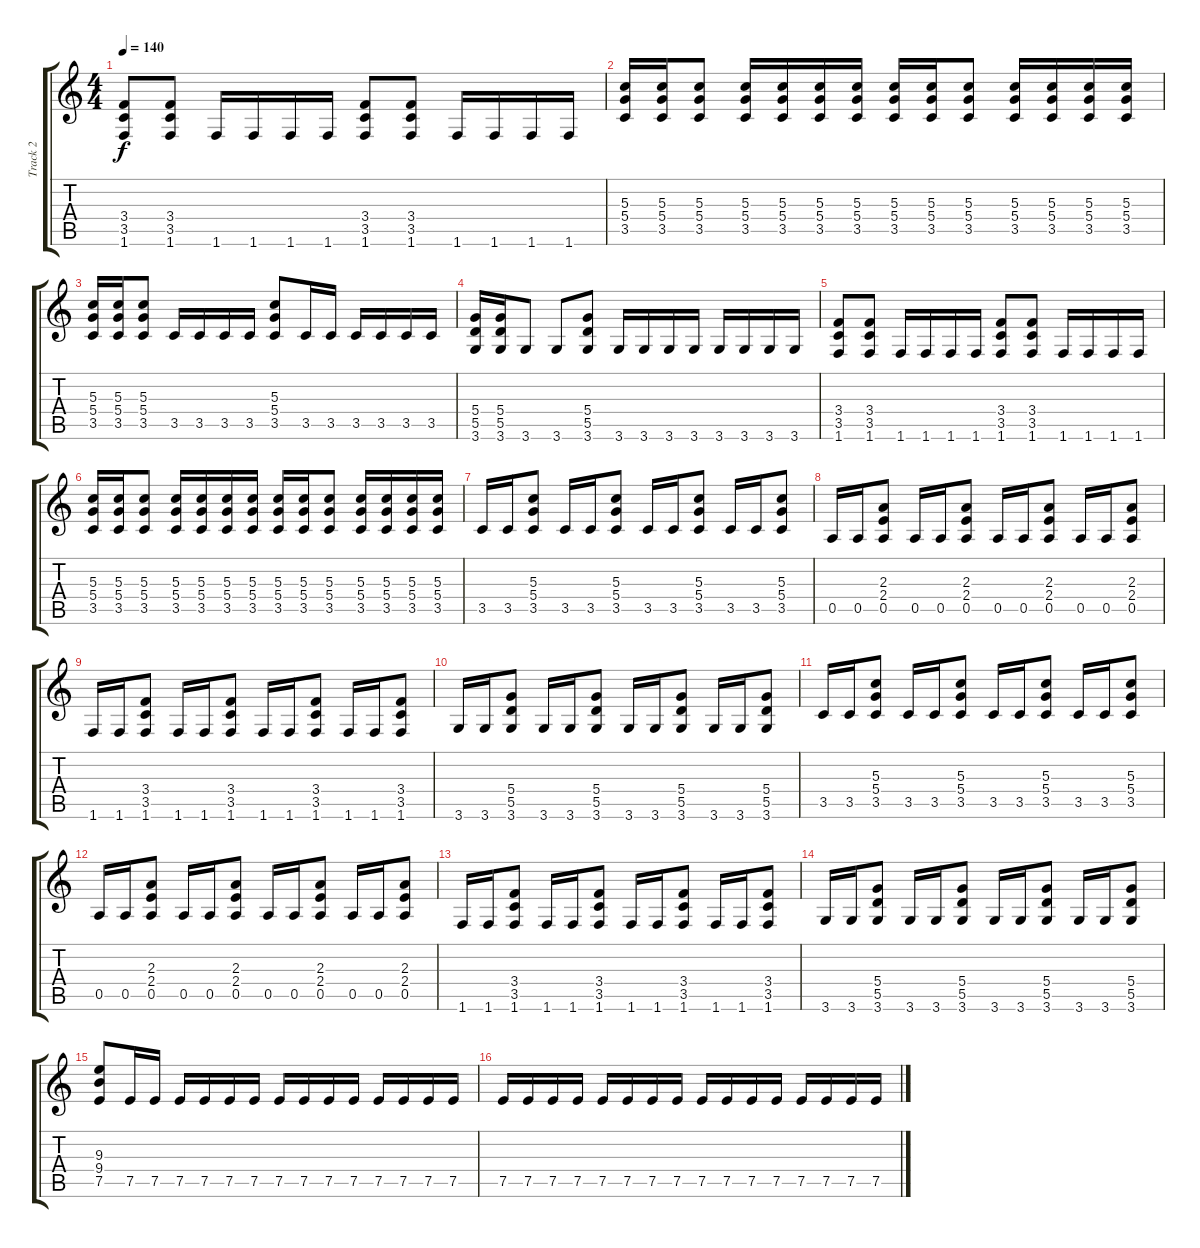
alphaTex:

\track ("Track 2" "Track 2") {instrument distortionguitar}
\staff {score tabs}
\tuning (E4 B3 G3 D3 A2 E2) {hide}
\ts (4 4)
\tempo 140
\clef g2
\ks c
(3.4 3.5 1.6).8{dy f} (3.4 3.5 1.6).8 1.6.16 1.6.16 1.6.16 1.6.16 (3.4 3.5 1.6).8 (3.4 3.5 1.6).8 1.6.16 1.6.16 1.6.16 1.6.16 |
(5.3 5.4 3.5).16 (5.3 5.4 3.5).16 (5.3 5.4 3.5).8 (5.3 5.4 3.5).16 (5.3 5.4 3.5).16 (5.3 5.4 3.5).16 (5.3 5.4 3.5).16 (5.3 5.4 3.5).16 (5.3 5.4 3.5).16 (5.3 5.4 3.5).8 (5.3 5.4 3.5).16 (5.3 5.4 3.5).16 (5.3 5.4 3.5).16 (5.3 5.4 3.5).16 |
(5.3 5.4 3.5).16 (5.3 5.4 3.5).16 (5.3 5.4 3.5).8 3.5.16 3.5.16 3.5.16 3.5.16 (5.3 5.4 3.5).8 3.5.16 3.5.16 3.5.16 3.5.16 3.5.16 3.5.16 |
(5.4 5.5 3.6).16 (5.4 5.5 3.6).16 3.6.8 3.6.8 (5.4 5.5 3.6).8 3.6.16 3.6.16 3.6.16 3.6.16 3.6.16 3.6.16 3.6.16 3.6.16 |
(3.4 3.5 1.6).8 (3.4 3.5 1.6).8 1.6.16 1.6.16 1.6.16 1.6.16 (3.4 3.5 1.6).8 (3.4 3.5 1.6).8 1.6.16 1.6.16 1.6.16 1.6.16 |
(5.3 5.4 3.5).16 (5.3 5.4 3.5).16 (5.3 5.4 3.5).8 (5.3 5.4 3.5).16 (5.3 5.4 3.5).16 (5.3 5.4 3.5).16 (5.3 5.4 3.5).16 (5.3 5.4 3.5).16 (5.3 5.4 3.5).16 (5.3 5.4 3.5).8 (5.3 5.4 3.5).16 (5.3 5.4 3.5).16 (5.3 5.4 3.5).16 (5.3 5.4 3.5).16 |
3.5.16 3.5.16 (5.3 5.4 3.5).8 3.5.16 3.5.16 (5.3 5.4 3.5).8 3.5.16 3.5.16 (5.3 5.4 3.5).8 3.5.16 3.5.16 (5.3 5.4 3.5).8 |
0.5.16 0.5.16 (2.3 2.4 0.5).8 0.5.16 0.5.16 (2.3 2.4 0.5).8 0.5.16 0.5.16 (2.3 2.4 0.5).8 0.5.16 0.5.16 (2.3 2.4 0.5).8 |
1.6.16 1.6.16 (3.4 3.5 1.6).8 1.6.16 1.6.16 (3.4 3.5 1.6).8 1.6.16 1.6.16 (3.4 3.5 1.6).8 1.6.16 1.6.16 (3.4 3.5 1.6).8 |
3.6.16 3.6.16 (5.4 5.5 3.6).8 3.6.16 3.6.16 (5.4 5.5 3.6).8 3.6.16 3.6.16 (5.4 5.5 3.6).8 3.6.16 3.6.16 (5.4 5.5 3.6).8 |
3.5.16 3.5.16 (5.3 5.4 3.5).8 3.5.16 3.5.16 (5.3 5.4 3.5).8 3.5.16 3.5.16 (5.3 5.4 3.5).8 3.5.16 3.5.16 (5.3 5.4 3.5).8 |
0.5.16 0.5.16 (2.3 2.4 0.5).8 0.5.16 0.5.16 (2.3 2.4 0.5).8 0.5.16 0.5.16 (2.3 2.4 0.5).8 0.5.16 0.5.16 (2.3 2.4 0.5).8 |
1.6.16 1.6.16 (3.4 3.5 1.6).8 1.6.16 1.6.16 (3.4 3.5 1.6).8 1.6.16 1.6.16 (3.4 3.5 1.6).8 1.6.16 1.6.16 (3.4 3.5 1.6).8 |
3.6.16 3.6.16 (5.4 5.5 3.6).8 3.6.16 3.6.16 (5.4 5.5 3.6).8 3.6.16 3.6.16 (5.4 5.5 3.6).8 3.6.16 3.6.16 (5.4 5.5 3.6).8 |
(9.3 9.4 7.5).8 7.5.16 7.5.16 7.5.16 7.5.16 7.5.16 7.5.16 7.5.16 7.5.16 7.5.16 7.5.16 7.5.16 7.5.16 7.5.16 7.5.16 |
7.5.16 7.5.16 7.5.16 7.5.16 7.5.16 7.5.16 7.5.16 7.5.16 7.5.16 7.5.16 7.5.16 7.5.16 7.5.16 7.5.16 7.5.16 7.5.16
